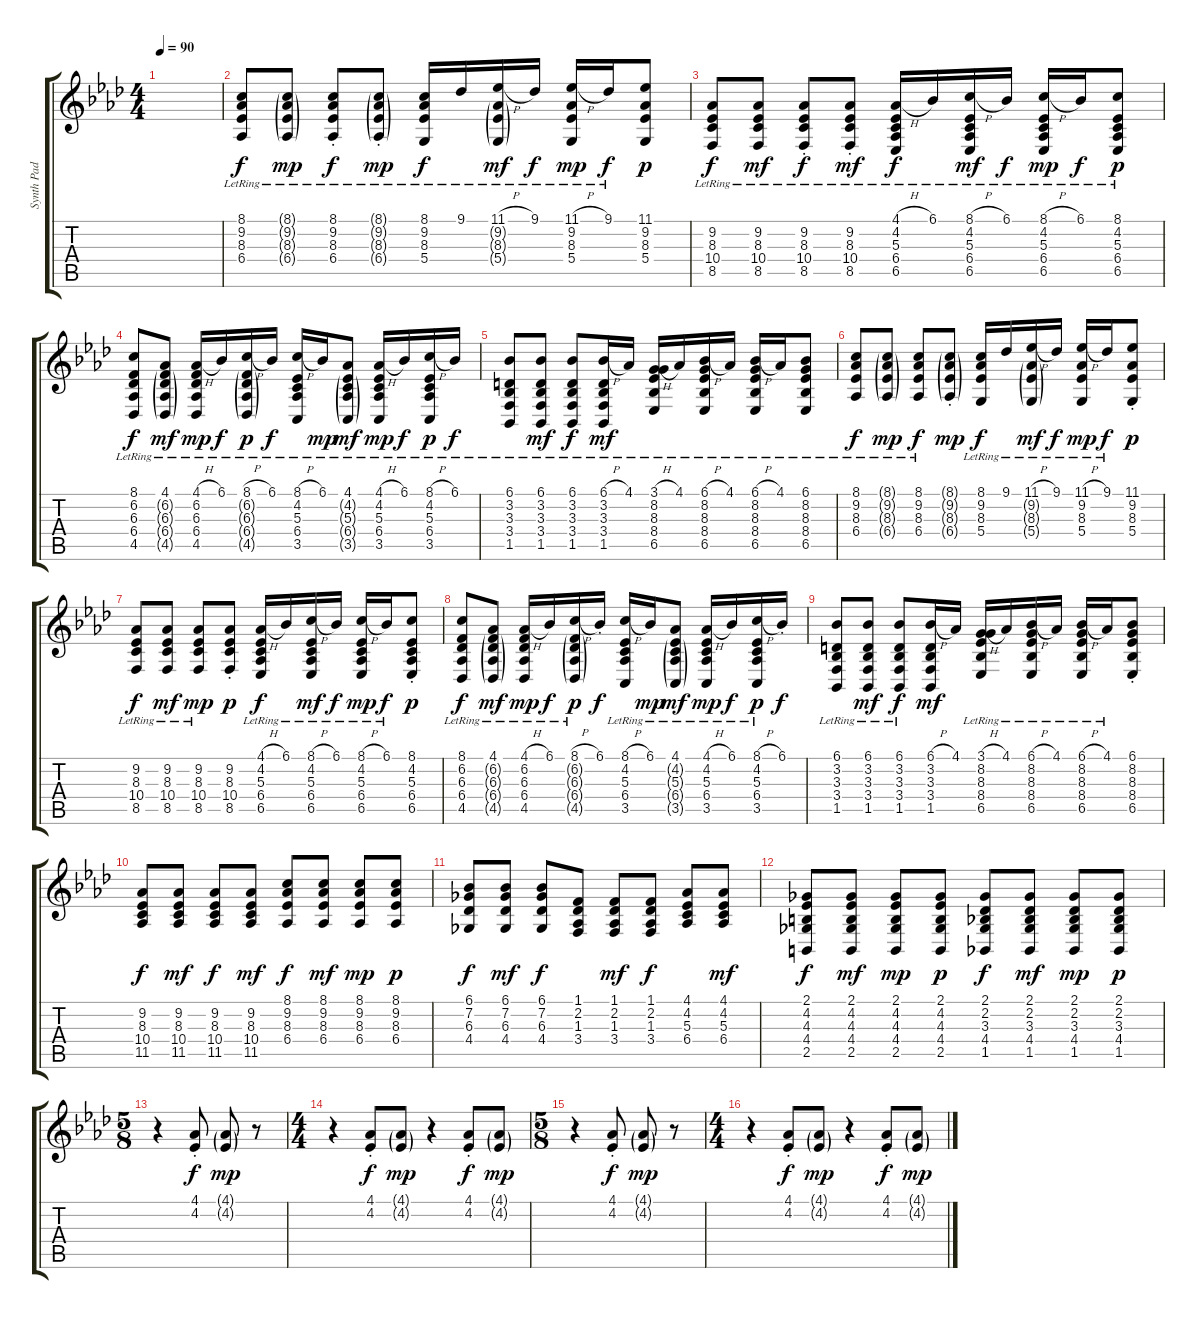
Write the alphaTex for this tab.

\track ("Synth Pad" "Synth Pad") {instrument pad3polysynth}
\staff {score tabs}
\tuning (E4 B3 G3 D3 A2 E2) {hide}
\ts (4 4)
\tempo 90
\clef g2
\ks ab
|
(8.1{lr} 9.2{lr} 8.3{lr} 6.4{lr}).8{dy f} (8.1{g lr} 9.2{g lr} 8.3{g lr} 6.4{g lr}).8{dy mp} (8.1{st lr} 9.2{st lr} 8.3{st lr} 6.4{st lr}).8{dy f} (8.1{g st lr} 9.2{g st lr} 8.3{g st lr} 6.4{g st lr}).8{dy mp} (8.1{lr} 9.2 8.3 5.4).16{dy f} 9.1{lr}.16 (11.1{h lr} 9.2{g} 8.3{g} 5.4{g}).16{dy mf} 9.1{lr}.16{dy f} (11.1{h lr} 9.2 8.3 5.4).16{dy mp} 9.1{lr}.16{dy f} (11.1 9.2 8.3 5.4).8{dy p} |
(9.2{lr} 8.3{lr} 10.4{lr} 8.5{lr}).8{dy f} (9.2{lr} 8.3{lr} 10.4{lr} 8.5{lr}).8{dy mf} (9.2{st lr} 8.3{st lr} 10.4{st lr} 8.5{st lr}).8{dy f} (9.2{st lr} 8.3{st lr} 10.4{st lr} 8.5{st lr}).8{dy mf} (4.1{h lr} 4.2{lr} 5.3{lr} 6.4{lr} 6.5{lr}).16{dy f} 6.1{lr}.16 (8.1{h lr} 4.2{lr} 5.3{lr} 6.4{lr} 6.5{lr}).16{dy mf} 6.1{lr}.16{dy f} (8.1{h lr} 4.2 5.3 6.4 6.5).16{dy mp} 6.1{lr}.16{dy f} (8.1{lr} 4.2 5.3 6.4 6.5).8{dy p} |
(8.1{lr} 6.2{lr} 6.3{lr} 6.4{lr} 4.5{lr}).8{dy f} (4.1{lr} 6.2{g lr} 6.3{g lr} 6.4{g lr} 4.5{g lr}).8{dy mf} (4.1{h lr} 6.2{lr} 6.3{lr} 6.4{lr} 4.5{lr}).16{dy mp} 6.1{lr}.16{dy f} (8.1{h lr} 6.2{g lr} 6.3{g lr} 6.4{g lr} 4.5{g lr}).16{dy p} 6.1{lr}.16{dy f} (8.1{h lr} 4.2{lr} 5.3{lr} 6.4{lr} 3.5{lr}).16 6.1{lr}.16{dy mp} (4.1{lr} 4.2{g lr} 5.3{g lr} 6.4{g lr} 3.5{g lr}).8{dy mf} (4.1{h lr} 4.2 5.3 6.4 3.5).16{dy mp} 6.1{lr}.16{dy f} (8.1{h lr} 4.2 5.3 6.4 3.5).16{dy p} 6.1{lr}.16{dy f} |
(6.1{lr} 3.2{lr} 3.3{lr} 3.4{lr} 1.5{lr}).8 (6.1{lr} 3.2{lr} 3.3{lr} 3.4{lr} 1.5{lr}).8{dy mf} (6.1{lr} 3.2{lr} 3.3{lr} 3.4{lr} 1.5{lr}).8{dy f} (6.1{h lr} 3.2{lr} 3.3{lr} 3.4{lr} 1.5{lr}).16{dy mf} 4.1{lr}.16 (3.1{h lr} 8.2{lr} 8.3{lr} 8.4{lr} 6.5{lr}).16 4.1{lr}.16 (6.1{h lr} 8.2{lr} 8.3{lr} 8.4{lr} 6.5{lr}).16 4.1{lr}.16 (6.1{h lr} 8.2{lr} 8.3{lr} 8.4{lr} 6.5{lr}).16 4.1{lr}.16 (6.1{lr} 8.2{lr} 8.3{lr} 8.4{lr} 6.5{lr}).8 |
(8.1{lr} 9.2{lr} 8.3{lr} 6.4{lr}).8{dy f} (8.1{g lr} 9.2{g lr} 8.3{g lr} 6.4{g lr}).8{dy mp} (8.1{lr} 9.2{lr} 8.3{lr} 6.4{lr}).8{dy f} (8.1{g st} 9.2{g st} 8.3{g st} 6.4{g st}).8{dy mp} (8.1{lr} 9.2 8.3 5.4).16{dy f} 9.1{lr}.16 (11.1{h lr} 9.2{g} 8.3{g} 5.4{g}).16{dy mf} 9.1{lr}.16{dy f} (11.1{h lr} 9.2 8.3 5.4).16{dy mp} 9.1{lr}.16{dy f} (11.1{st} 9.2{st} 8.3{st} 5.4{st}).8{dy p} |
(9.2{lr} 8.3{lr} 10.4{lr} 8.5{lr}).8{dy f} (9.2{lr} 8.3{lr} 10.4{lr} 8.5{lr}).8{dy mf} (9.2{lr} 8.3{lr} 10.4{lr} 8.5{lr}).8{dy mp} (9.2{st} 8.3{st} 10.4{st} 8.5{st}).8{dy p} (4.1{h lr} 4.2{lr} 5.3{lr} 6.4{lr} 6.5{lr}).16{dy f} 6.1{lr}.16 (8.1{h lr} 4.2{lr} 5.3{lr} 6.4{lr} 6.5{lr}).16{dy mf} 6.1{lr}.16{dy f} (8.1{h lr} 4.2 5.3 6.4 6.5).16{dy mp} 6.1{lr}.16{dy f} (8.1{st} 4.2{st} 5.3{st} 6.4{st} 6.5{st}).8{dy p} |
(8.1{lr} 6.2{lr} 6.3{lr} 6.4{lr} 4.5{lr}).8{dy f} (4.1{lr} 6.2{g lr} 6.3{g lr} 6.4{g lr} 4.5{g lr}).8{dy mf} (4.1{h lr} 6.2{lr} 6.3{lr} 6.4{lr} 4.5{lr}).16{dy mp} 6.1{lr}.16{dy f} (8.1{h lr} 6.2{g lr} 6.3{g lr} 6.4{g lr} 4.5{g lr}).16{dy p} 6.1{st}.16{dy f} (8.1{h lr} 4.2{lr} 5.3{lr} 6.4{lr} 3.5{lr}).16 6.1{lr}.16{dy mp} (4.1{lr} 4.2{g lr} 5.3{g lr} 6.4{g lr} 3.5{g lr}).8{dy mf} (4.1{h lr} 4.2 5.3 6.4 3.5).16{dy mp} 6.1{lr}.16{dy f} (8.1{h lr} 4.2 5.3 6.4 3.5).16{dy p} 6.1{st}.16{dy f} |
(6.1{lr} 3.2{lr} 3.3{lr} 3.4{lr} 1.5{lr}).8 (6.1{lr} 3.2{lr} 3.3{lr} 3.4{lr} 1.5{lr}).8{dy mf} (6.1{lr} 3.2{lr} 3.3{lr} 3.4{lr} 1.5{lr}).8{dy f} (6.1{h} 3.2 3.3 3.4 1.5).16{dy mf} 4.1.16 (3.1{h lr} 8.2{lr} 8.3{lr} 8.4{lr} 6.5{lr}).16 4.1{lr}.16 (6.1{h lr} 8.2{lr} 8.3{lr} 8.4{lr} 6.5{lr}).16 4.1{lr}.16 (6.1{h lr} 8.2{lr} 8.3{lr} 8.4{lr} 6.5{lr}).16 4.1{lr}.16 (6.1{st} 8.2{st} 8.3{st} 8.4{st} 6.5{st}).8 |
(9.2 8.3 10.4 11.5).8{dy f} (9.2 8.3 10.4 11.5).8{dy mf} (9.2 8.3 10.4 11.5).8{dy f} (9.2 8.3 10.4 11.5).8{dy mf} (8.1 9.2 8.3 6.4).8{dy f} (8.1 9.2 8.3 6.4).8{dy mf} (8.1 9.2 8.3 6.4).8{dy mp} (8.1 9.2 8.3 6.4).8{dy p} |
(6.1 7.2 6.3 4.4).8{dy f} (6.1 7.2 6.3 4.4).8{dy mf} (6.1 7.2 6.3 4.4).8{dy f} (1.1 2.2 1.3 3.4).8 (1.1 2.2 1.3 3.4).8{dy mf} (1.1 2.2 1.3 3.4).8{dy f} (4.1 4.2 5.3 6.4).8 (4.1 4.2 5.3 6.4).8{dy mf} |
(2.1 4.2 4.3 4.4 2.5).8{dy f} (2.1 4.2 4.3 4.4 2.5).8{dy mf} (2.1 4.2 4.3 4.4 2.5).8{dy mp} (2.1 4.2 4.3 4.4 2.5).8{dy p} (2.1 2.2 3.3 4.4 1.5).8{dy f} (2.1 2.2 3.3 4.4 1.5).8{dy mf} (2.1 2.2 3.3 4.4 1.5).8{dy mp} (2.1 2.2 3.3 4.4 1.5).8{dy p} |
\ts (5 8)
r.4 (4.1{st} 4.2).8{dy f} (4.1{g} 4.2{g}).8{dy mp} r.8 |
\ts (4 4)
r.4 (4.1{st} 4.2).8{dy f} (4.1{g} 4.2{g}).8{dy mp} r.4 (4.1{st} 4.2).8{dy f} (4.1{g} 4.2{g}).8{dy mp} |
\ts (5 8)
r.4 (4.1{st} 4.2).8{dy f} (4.1{g} 4.2{g}).8{dy mp} r.8 |
\ts (4 4)
r.4 (4.1{st} 4.2).8{dy f} (4.1{g} 4.2{g}).8{dy mp} r.4 (4.1{st} 4.2).8{dy f} (4.1{g} 4.2{g}).8{dy mp}
